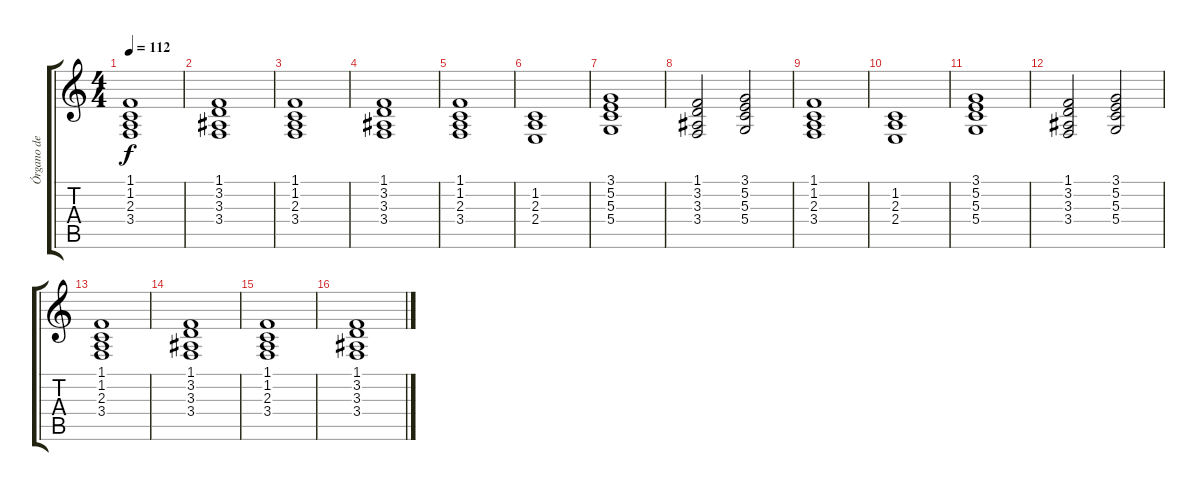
\track ("Órgano de Fondo" "Órgano de ") {instrument fx7echoes}
\staff {score tabs}
\tuning (E4 B3 G3 D3 A2 E2) {hide}
\ts (4 4)
\tempo 112
\clef g2
\ks c
(1.1 1.2 2.3 3.4).1{dy f} |
(1.1 3.2 3.3 3.4).1 |
(1.1 1.2 2.3 3.4).1 |
(1.1 3.2 3.3 3.4).1 |
(1.1 1.2 2.3 3.4).1 |
(1.2 2.3 2.4).1 |
(3.1 5.2 5.3 5.4).1 |
(1.1 3.2 3.3 3.4).2 (3.1 5.2 5.3 5.4).2 |
(1.1 1.2 2.3 3.4).1 |
(1.2 2.3 2.4).1 |
(3.1 5.2 5.3 5.4).1 |
(1.1 3.2 3.3 3.4).2 (3.1 5.2 5.3 5.4).2 |
(1.1 1.2 2.3 3.4).1 |
(1.1 3.2 3.3 3.4).1 |
(1.1 1.2 2.3 3.4).1 |
(1.1 3.2 3.3 3.4).1
